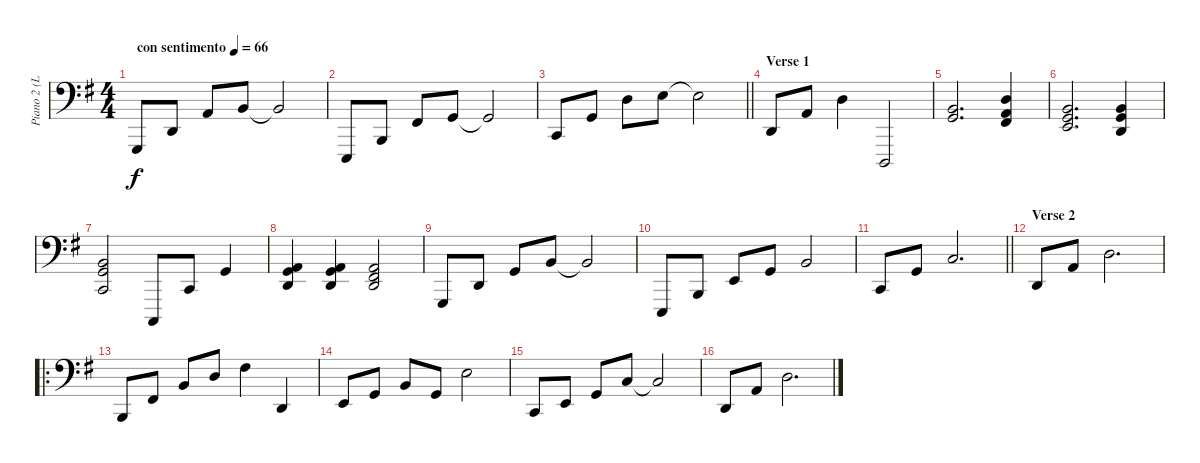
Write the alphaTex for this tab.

\track ("Piano 2 (Left hand)" "Piano 2 (L") {instrument acousticgrandpiano}
\staff {score}
\tuning (C3 G2 D2 A1 E1 B0) {hide}
\ts (4 4)
\tempo (66 "con sentimento")
\clef f4
\ks g
3.5.8{dy f instrument acousticgrandpiano} 0.3.8 2.2.8 4.2.8 4.2{t}.2 |
0.5.8 2.4.8 4.3.8 0.2.8 0.2{t}.2 |
\barLineRight lightlight
3.4.8 0.2.8 2.1.8 4.1.8 4.1{t}.2 |
\section ("" "Verse 1")
0.3.8 2.2.8 2.1.4 3.6.2 |
(0.2 9.3).2{d} (2.1 2.2 4.3).4 |
(0.2 9.3 7.4).2{d} (0.2 0.3 14.4).4 |
(0.2 9.3 3.4).2 1.6.8 3.4.8 0.2.4 |
(2.2 5.3 5.4).4 (2.2 5.3 5.4).4 (2.2 4.3 5.4).2 |
3.5.8 0.3.8 0.2.8 4.2.8 4.2{t}.2 |
0.5.8 2.4.8 2.3.8 0.2.8 4.2.2 |
\barLineRight lightlight
3.4.8 0.2.8 0.1.2{d} |
\section ("" "Verse 2")
0.3.8 2.2.8 2.1.2{d} |
\ro
2.4.8 4.3.8 4.2.8 2.1.8 6.1.4 0.3.4 |
2.3.8 0.2.8 4.2.8 0.2.8 4.1.2 |
3.4.8 2.3.8 0.2.8 0.1.8 0.1{t}.2 |
0.3.8 2.2.8 2.1.2{d}
